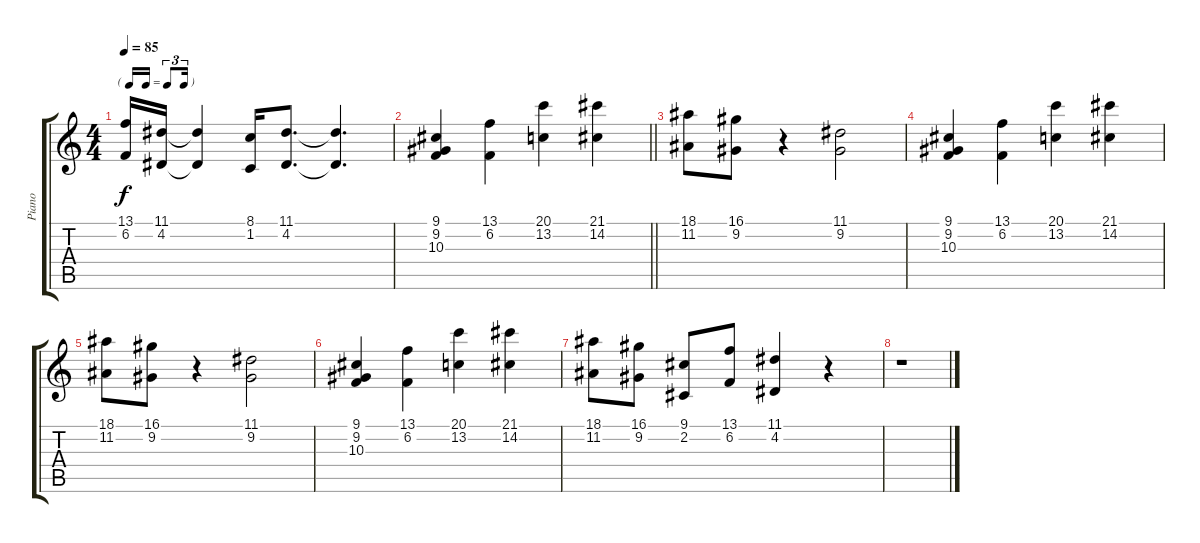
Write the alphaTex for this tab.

\track ("Piano" "Piano") {instrument acousticgrandpiano}
\staff {score tabs}
\tuning (E4 B3 G3 D3 A2 E2) {hide}
\ts (4 4)
\tf triplet16th
\tempo 85
\clef g2
\ks c
(13.1 6.2).16{dy f} (11.1 4.2).16 (11.1{t} 4.2{t}).4 (8.1 1.2).16 (11.1 4.2).8{d} (11.1{t} 4.2{t}).4{d} |
\barLineRight lightlight
(9.1 9.2 10.3).4 (13.1 6.2).4 (20.1 13.2).4 (21.1 14.2).4 |
\section ("" "")
(18.1 11.2).8 (16.1 9.2).8 r.4 (11.1 9.2).2 |
(9.1 9.2 10.3).4 (13.1 6.2).4 (20.1 13.2).4 (21.1 14.2).4 |
(18.1 11.2).8 (16.1 9.2).8 r.4 (11.1 9.2).2 |
(9.1 9.2 10.3).4 (13.1 6.2).4 (20.1 13.2).4 (21.1 14.2).4 |
(18.1 11.2).8 (16.1 9.2).8 (9.1 2.2).8 (13.1 6.2).8 (11.1 4.2).4 r.4 |
r.1
